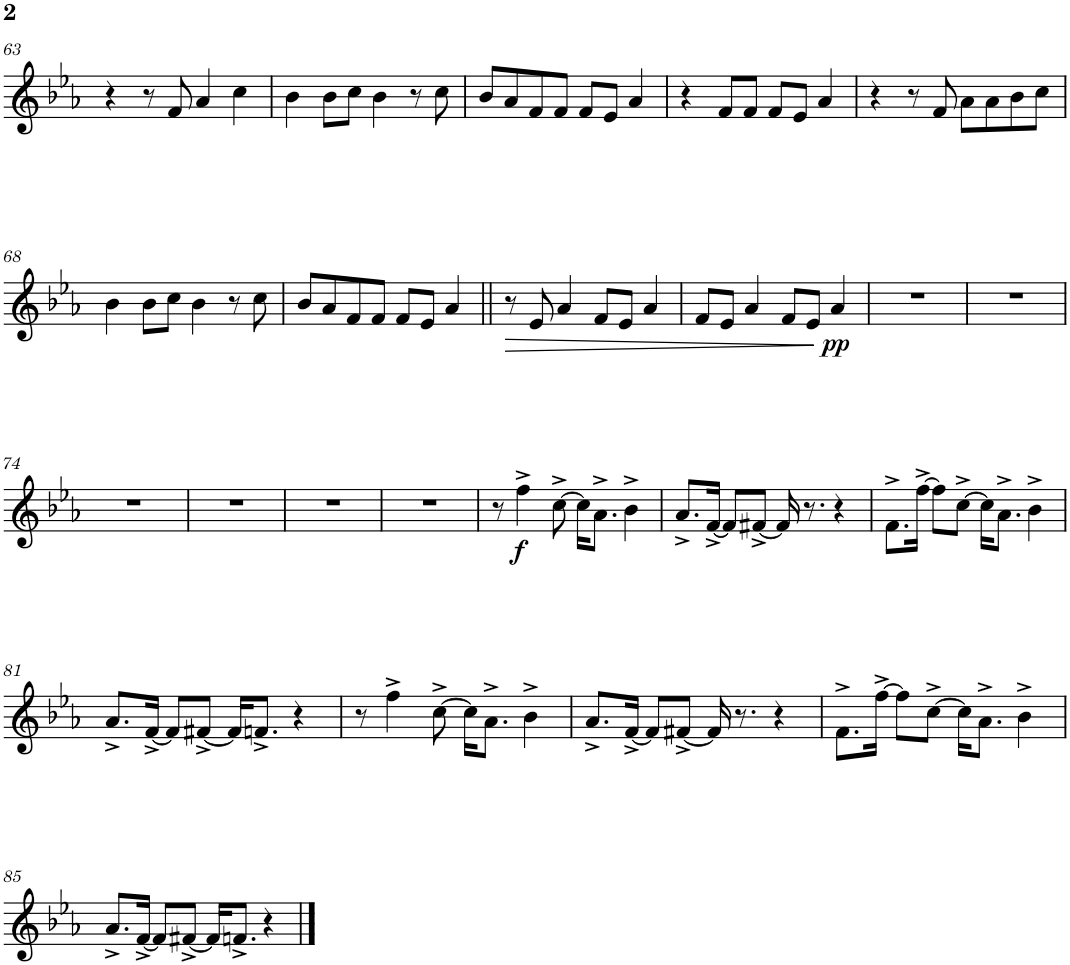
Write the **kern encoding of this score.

**kern	**dynam
*part1	*part1
*staff1	*staff1
*I"Bb Trumpet	*
*I'Bb Tpt.	*
!!LO:PB:g=z
*clefG2	*
*Trd1c2	*
*k[b-e-a-]	*
*M4/4	*
=63	=63
4r	.
8r	.
8f/	.
4a-/	.
4cc\	.
=64	=64
4b-\	.
8b-\L	.
8cc\J	.
4b-\	.
8r	.
8cc\	.
=65	=65
8b-/L	.
8a-/	.
8f/	.
8f/J	.
8f/L	.
8e-/J	.
4a-/	.
=66	=66
4r	.
8f/L	.
8f/J	.
8f/L	.
8e-/J	.
4a-/	.
=67	=67
4r	.
8r	.
8f/	.
8a-\L	.
8a-\	.
8b-\	.
8cc\J	.
!!LO:LB:g=z
=68	=68
4b-\	.
8b-\L	.
8cc\J	.
4b-\	.
8r	.
8cc\	.
=69	=69
8b-/L	.
8a-/	.
8f/	.
8f/J	.
8f/L	.
8e-/J	.
4a-/	.
=70||	=70||
!	!LO:HP:b
8r	>
8e-/	.
4a-/	.
8f/L	.
8e-/J	.
4a-/	.
=71	=71
8f/L	.
8e-/J	.
4a-/	.
8f/L	.
8e-/J	.
!	!LO:DY:n=1:b
4a-/	] pp
=72	=72
1r	.
=73	=73
1r	.
!!LO:LB:g=z
=74	=74
1r	.
=75	=75
1r	.
=76	=76
1r	.
=77	=77
1r	.
=78	=78
8r	.
!	!LO:DY:b
4ff^\	f
[8cc^\	.
16cc\KL]	.
8.a-^\J	.
4b-^\	.
=79	=79
8.a-^/L	.
[16f^/Jk	.
8f/L]	.
[8f#X^/J	.
16f#/]	.
8.r	.
4r	.
=80	=80
8.f^\L	.
[16ff^\Jk	.
8ff\L]	.
[8cc^\J	.
16cc\KL]	.
8.a-^\J	.
4b-^\	.
!!LO:LB:g=z
=81	=81
8.a-^/L	.
[16f^/Jk	.
8f/L]	.
[8f#X^/J	.
16f#/KL]	.
8.fn^/J	.
4r	.
=82	=82
8r	.
4ff^\	.
[8cc^\	.
16cc\KL]	.
8.a-^\J	.
4b-^\	.
=83	=83
8.a-^/L	.
[16f^/Jk	.
8f/L]	.
[8f#X^/J	.
16f#/]	.
8.r	.
4r	.
=84	=84
8.f^\L	.
[16ff^\Jk	.
8ff\L]	.
[8cc^\J	.
16cc\KL]	.
8.a-^\J	.
4b-^\	.
!!LO:LB:g=z
=85	=85
8.a-^/L	.
[16f^/Jk	.
8f/L]	.
[8f#X^/J	.
16f#/KL]	.
8.fn^/J	.
4r	.
==	==
*-	*-
